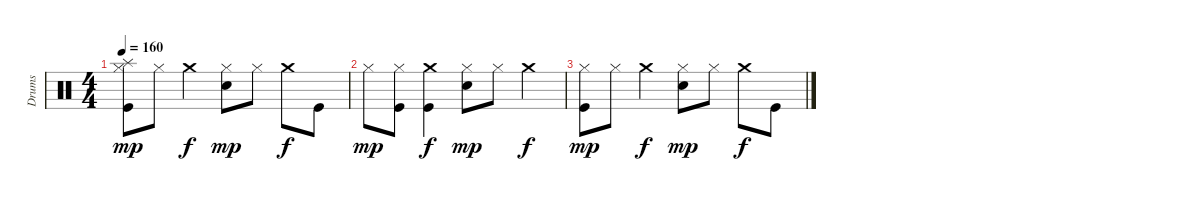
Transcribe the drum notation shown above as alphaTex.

\track ("Drums" "Drums") {instrument percussion}
\staff {score}
\articulation defaults
\ts (4 4)
\tempo 160
\clef neutral
\ks c
("Splash (hit)" "Hi-Hat (closed)" "Kick (hit)").8{dy mp} "Hi-Hat (closed)".8 "Crash medium (hit)".4{dy f} ("Hi-Hat (closed)" "Electric Snare (hit)").8{dy mp} "Hi-Hat (closed)".8 "Crash medium (hit)".8{dy f} "Kick (hit)".8 |
"Hi-Hat (closed)".8{dy mp} ("Hi-Hat (closed)" "Kick (hit)").8 ("Crash medium (hit)" "Kick (hit)").4{dy f} ("Hi-Hat (closed)" "Electric Snare (hit)").8{dy mp} "Hi-Hat (closed)".8 "Crash medium (hit)".4{dy f} |
("Hi-Hat (closed)" "Kick (hit)").8{dy mp} "Hi-Hat (closed)".8 "Crash medium (hit)".4{dy f} ("Hi-Hat (closed)" "Electric Snare (hit)").8{dy mp} "Hi-Hat (closed)".8 "Crash medium (hit)".8{dy f} "Kick (hit)".8
